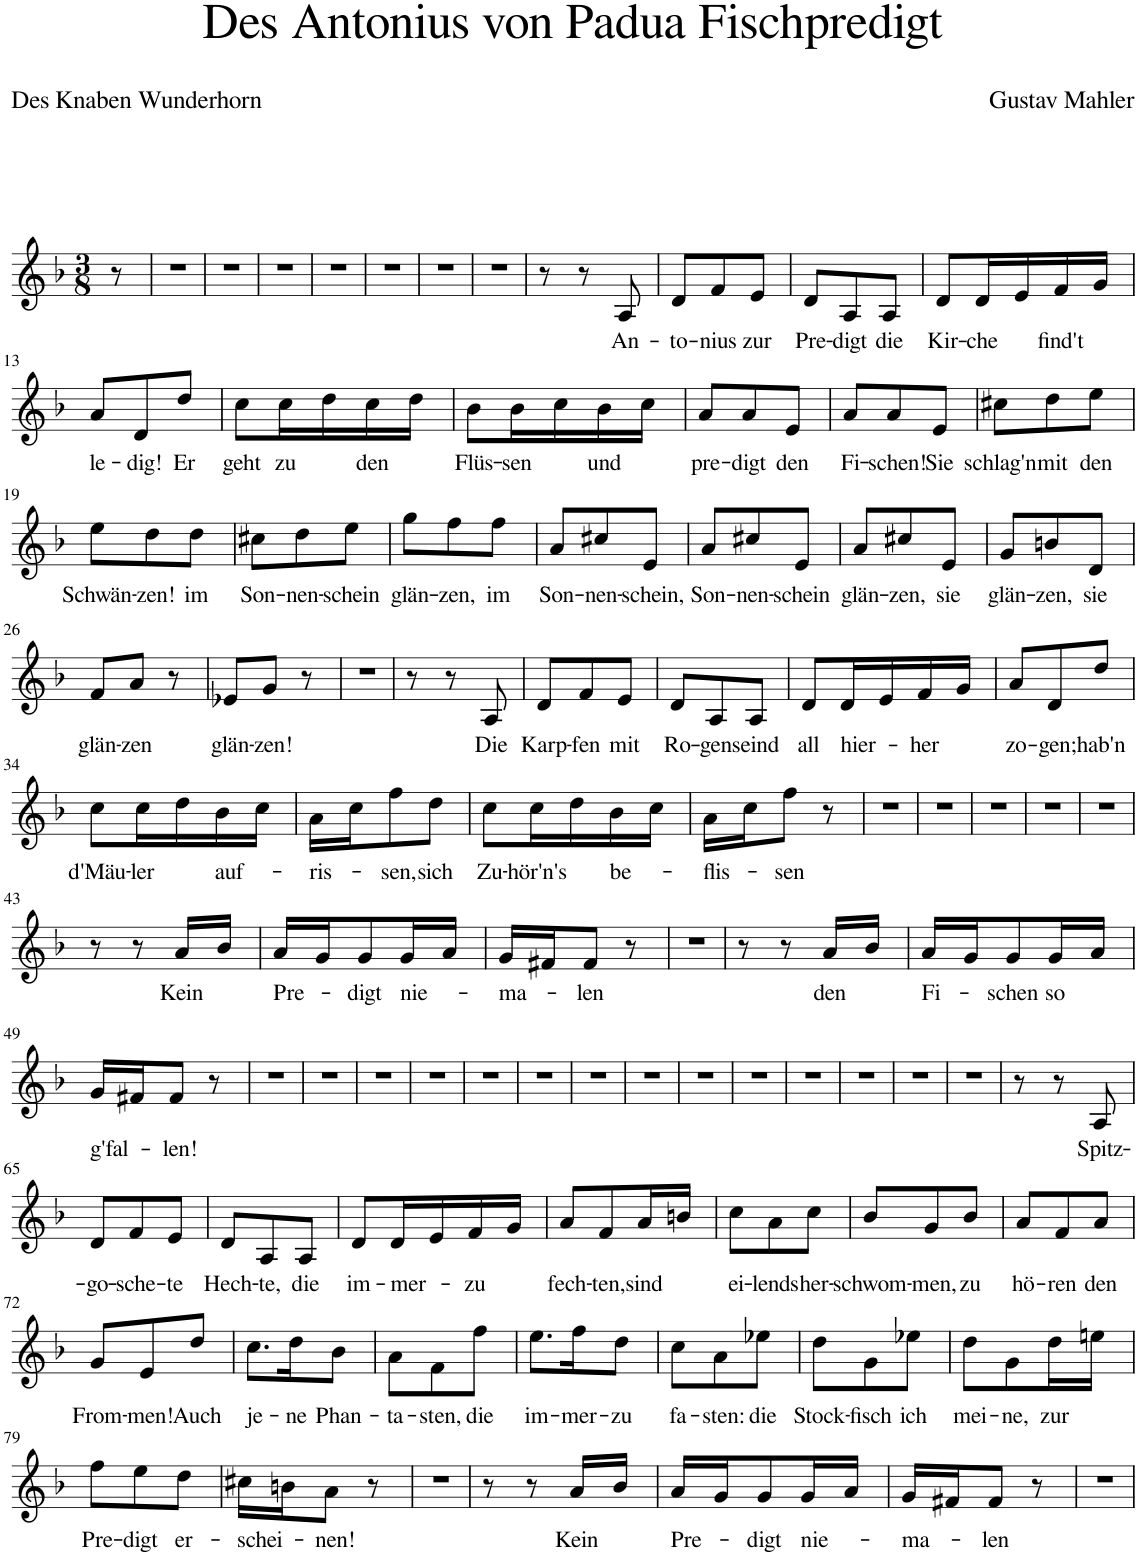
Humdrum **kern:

**kern	**text
*part1	*part1
*staff1	*staff1
*I"Piano	*
*I'Pno	*
*clefG2	*
*k[b-]	*
*M3/8	*
=1	=1
8r	.
=2	=2
4.r	.
=3	=3
4.r	.
=4	=4
4.r	.
=5	=5
4.r	.
=6	=6
4.r	.
=7	=7
4.r	.
=8	=8
4.r	.
=9	=9
8r	.
8r	.
!	!LO:LY:b
8A/	An-
=10	=10
!	!LO:LY:b
8d/L	-to-
!	!LO:LY:b
8f/	-nius
!	!LO:LY:b
8e/J	zur
=11	=11
!	!LO:LY:b
8d/L	Pre-
!	!LO:LY:b
8A/	-digt
!	!LO:LY:b
8A/J	die
=12	=12
!	!LO:LY:b
8d/L	Kir-
!	!LO:LY:b
16d/L	-che
16e/	.
!	!LO:LY:b
16f/	find't
16g/JJ	.
!!LO:LB:g=z
=13	=13
!	!LO:LY:b
8a/L	le-
!	!LO:LY:b
8d/	-dig!
!	!LO:LY:b
8dd/J	Er
=14	=14
!	!LO:LY:b
8cc\L	geht
!	!LO:LY:b
16cc\L	zu
16dd\	.
!	!LO:LY:b
16cc\	den
16dd\JJ	.
=15	=15
!	!LO:LY:b
8b-\L	Flüs-
!	!LO:LY:b
16b-\L	-sen
16cc\	.
!	!LO:LY:b
16b-\	und
16cc\JJ	.
=16	=16
!	!LO:LY:b
8a/L	pre-
!	!LO:LY:b
8a/	-digt
!	!LO:LY:b
8e/J	den
=17	=17
!	!LO:LY:b
8a/L	Fi-
!	!LO:LY:b
8a/	-schen!
!	!LO:LY:b
8e/J	Sie
=18	=18
!	!LO:LY:b
8cc#X\L	schlag'n
!	!LO:LY:b
8dd\	mit
!	!LO:LY:b
8ee\J	den
!!LO:LB:g=z
=19	=19
!	!LO:LY:b
8ee\L	Schwän-
!	!LO:LY:b
8dd\	-zen!
!	!LO:LY:b
8dd\J	im
=20	=20
!	!LO:LY:b
8cc#X\L	Son-
!	!LO:LY:b
8dd\	-nen-
!	!LO:LY:b
8ee\J	-schein
=21	=21
!	!LO:LY:b
8gg\L	glän-
!	!LO:LY:b
8ff\	-zen,
!	!LO:LY:b
8ff\J	im
=22	=22
!	!LO:LY:b
8a/L	Son-
!	!LO:LY:b
8cc#X/	-nen-
!	!LO:LY:b
8e/J	-schein,
=23	=23
!	!LO:LY:b
8a/L	Son-
!	!LO:LY:b
8cc#X/	-nen-
!	!LO:LY:b
8e/J	-schein
=24	=24
!	!LO:LY:b
8a/L	glän-
!	!LO:LY:b
8cc#X/	-zen,
!	!LO:LY:b
8e/J	sie
=25	=25
!	!LO:LY:b
8g/L	glän-
!	!LO:LY:b
8bn/	-zen,
!	!LO:LY:b
8d/J	sie
!!LO:LB:g=z
=26	=26
!	!LO:LY:b
8f/L	glän-
!	!LO:LY:b
8a/J	-zen
8r	.
=27	=27
!	!LO:LY:b
8e-X/L	glän-
!	!LO:LY:b
8g/J	-zen!
8r	.
=28	=28
4.r	.
=29	=29
8r	.
8r	.
!	!LO:LY:b
8A/	Die
=30	=30
!	!LO:LY:b
8d/L	Karp-
!	!LO:LY:b
8f/	-fen
!	!LO:LY:b
8e/J	mit
=31	=31
!	!LO:LY:b
8d/L	Ro-
!	!LO:LY:b
8A/	-gen
!	!LO:LY:b
8A/J	seind
=32	=32
!	!LO:LY:b
8d/L	all
!	!LO:LY:b
16d/L	hier-
16e/	.
!	!LO:LY:b
16f/	-her
16g/JJ	.
=33	=33
!	!LO:LY:b
8a/L	zo-
!	!LO:LY:b
8d/	-gen;
!	!LO:LY:b
8dd/J	hab'n
!!LO:LB:g=z
=34	=34
!	!LO:LY:b
8cc\L	d'Mäu-
!	!LO:LY:b
16cc\L	-ler
16dd\	.
!	!LO:LY:b
16b-\	auf-
16cc\JJ	.
=35	=35
!	!LO:LY:b
16a\LL	-ris-
16cc\J	.
!	!LO:LY:b
8ff\	-sen,
!	!LO:LY:b
8dd\J	sich
=36	=36
!	!LO:LY:b
8cc\L	Zu-
!	!LO:LY:b
16cc\L	-hör'n's
16dd\	.
!	!LO:LY:b
16b-\	be-
16cc\JJ	.
=37	=37
!	!LO:LY:b
16a\LL	-flis-
16cc\J	.
!	!LO:LY:b
8ff\J	-sen
8r	.
=38	=38
4.r	.
=39	=39
4.r	.
=40	=40
4.r	.
=41	=41
4.r	.
=42	=42
4.r	.
!!LO:LB:g=z
=43	=43
8r	.
8r	.
!	!LO:LY:b
16a/LL	Kein
16b-/JJ	.
=44	=44
!	!LO:LY:b
16a/LL	Pre-
16g/J	.
!	!LO:LY:b
8g/	-digt
!	!LO:LY:b
16g/L	nie-
16a/JJ	.
=45	=45
!	!LO:LY:b
16g/LL	-ma-
16f#X/J	.
!	!LO:LY:b
8f#/J	-len
8r	.
=46	=46
4.r	.
=47	=47
8r	.
8r	.
!	!LO:LY:b
16a/LL	den
16b-/JJ	.
=48	=48
!	!LO:LY:b
16a/LL	Fi-
16g/J	.
!	!LO:LY:b
8g/	-schen
!	!LO:LY:b
16g/L	so
16a/JJ	.
!!LO:LB:g=z
=49	=49
!	!LO:LY:b
16g/LL	g'fal-
16f#X/J	.
!	!LO:LY:b
8f#/J	-len!
8r	.
=50	=50
4.r	.
=51	=51
4.r	.
=52	=52
4.r	.
=53	=53
4.r	.
=54	=54
4.r	.
=55	=55
4.r	.
=56	=56
4.r	.
=57	=57
4.r	.
=58	=58
4.r	.
=59	=59
4.r	.
=60	=60
4.r	.
=61	=61
4.r	.
=62	=62
4.r	.
=63	=63
4.r	.
=64	=64
8r	.
8r	.
!	!LO:LY:b
8A/	Spitz-
!!LO:LB:g=z
=65	=65
!	!LO:LY:b
8d/L	-go-
!	!LO:LY:b
8f/	-sche-
!	!LO:LY:b
8e/J	-te
=66	=66
!	!LO:LY:b
8d/L	Hech-
!	!LO:LY:b
8A/	-te,
!	!LO:LY:b
8A/J	die
=67	=67
!	!LO:LY:b
8d/L	im-
!	!LO:LY:b
16d/L	-mer-
16e/	.
!	!LO:LY:b
16f/	-zu
16g/JJ	.
=68	=68
!	!LO:LY:b
8a/L	fech-
!	!LO:LY:b
8f/	-ten,
!	!LO:LY:b
16a/L	sind
16bn/JJ	.
=69	=69
!	!LO:LY:b
8cc\L	ei-
!	!LO:LY:b
8a\	-lends
!	!LO:LY:b
8cc\J	her-
=70	=70
!	!LO:LY:b
8b-/L	-schwom-
!	!LO:LY:b
8g/	-men,
!	!LO:LY:b
8b-/J	zu
=71	=71
!	!LO:LY:b
8a/L	hö-
!	!LO:LY:b
8f/	-ren
!	!LO:LY:b
8a/J	den
!!LO:LB:g=z
=72	=72
!	!LO:LY:b
8g/L	From-
!	!LO:LY:b
8e/	-men!
!	!LO:LY:b
8dd/J	Auch
=73	=73
!	!LO:LY:b
8.cc\L	je-
!	!LO:LY:b
16dd\K	-ne
!	!LO:LY:b
8b-\J	Phan-
=74	=74
!	!LO:LY:b
8a\L	-ta-
!	!LO:LY:b
8f\	-sten,
!	!LO:LY:b
8ff\J	die
=75	=75
!	!LO:LY:b
8.ee\L	im-
!	!LO:LY:b
16ff\K	-mer-
!	!LO:LY:b
8dd\J	-zu
=76	=76
!	!LO:LY:b
8cc\L	fa-
!	!LO:LY:b
8a\	-sten:
!	!LO:LY:b
8ee-X\J	die
=77	=77
!	!LO:LY:b
8dd\L	Stock-
!	!LO:LY:b
8g\	-fisch
!	!LO:LY:b
8ee-X\J	ich
=78	=78
!	!LO:LY:b
8dd\L	mei-
!	!LO:LY:b
8g\	-ne,
!	!LO:LY:b
16dd\L	zur
16een\JJ	.
!!LO:LB:g=z
=79	=79
!	!LO:LY:b
8ff\L	Pre-
!	!LO:LY:b
8ee\	-digt
!	!LO:LY:b
8dd\J	er-
=80	=80
!	!LO:LY:b
16cc#X\LL	-schei-
16bn\J	.
!	!LO:LY:b
8a\J	-nen!
8r	.
=81	=81
4.r	.
=82	=82
8r	.
8r	.
!	!LO:LY:b
16a/LL	Kein
16b-/JJ	.
=83	=83
!	!LO:LY:b
16a/LL	Pre-
16g/J	.
!	!LO:LY:b
8g/	-digt
!	!LO:LY:b
16g/L	nie-
16a/JJ	.
=84	=84
!	!LO:LY:b
16g/LL	-ma-
16f#X/J	.
!	!LO:LY:b
8f#/J	-len
8r	.
=85	=85
4.r	.
=	=
*-	*-
